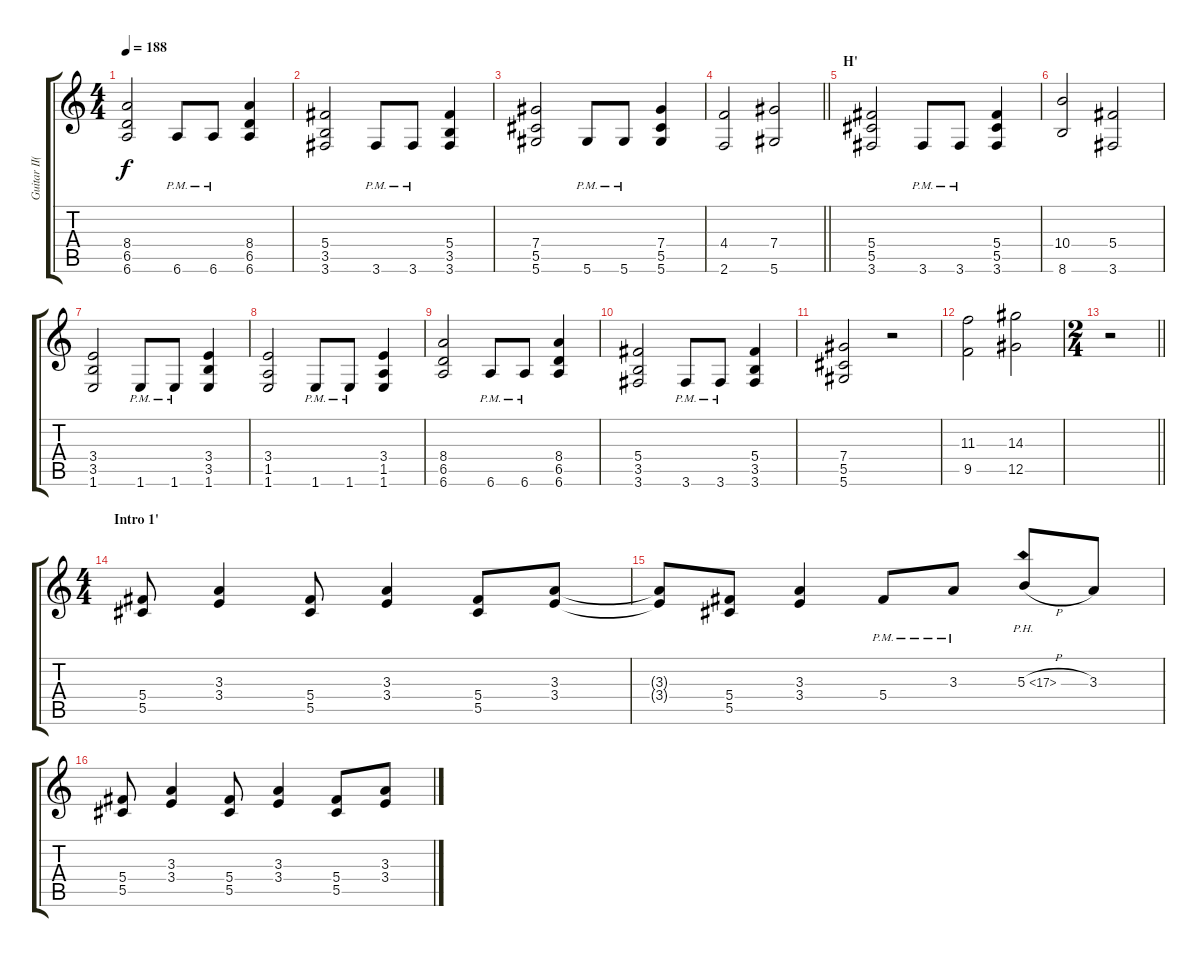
\track ("Guitar II(Hitsugi)" "Guitar II(") {instrument distortionguitar}
\staff {score tabs}
\tuning (Eb4 Bb3 Gb3 Db3 Ab2 Eb2) {hide}
\ts (4 4)
\tempo 188
\clef g2
\ks c
(8.4 6.5 6.6).2{dy f} 6.6{pm}.8 6.6{pm}.8 (8.4 6.5 6.6).4 |
(5.4 3.5 3.6).2 3.6{pm}.8 3.6{pm}.8 (5.4 3.5 3.6).4 |
(7.4 5.5 5.6).2 5.6{pm}.8 5.6{pm}.8 (7.4 5.5 5.6).4 |
\barLineRight lightlight
(4.4 2.6).2 (7.4 5.6).2 |
\section ("" "H'")
(5.4 5.5 3.6).2 3.6{pm}.8 3.6{pm}.8 (5.4 5.5 3.6).4 |
(10.4 8.6).2 (5.4 3.6).2 |
(3.4 3.5 1.6).2 1.6{pm}.8 1.6{pm}.8 (3.4 3.5 1.6).4 |
(3.4 1.5 1.6).2 1.6{pm}.8 1.6{pm}.8 (3.4 1.5 1.6).4 |
(8.4 6.5 6.6).2 6.6{pm}.8 6.6{pm}.8 (8.4 6.5 6.6).4 |
(5.4 3.5 3.6).2 3.6{pm}.8 3.6{pm}.8 (5.4 3.5 3.6).4 |
(7.4 5.5 5.6).2 r.2 |
(11.3 9.5).2 (14.3 12.5).2 |
\ts (2 4)
\barLineRight lightlight
r.2 |
\ts (4 4)
\section ("" "Intro 1'")
(5.4 5.5).8 (3.3 3.4).4 (5.4 5.5).8 (3.3 3.4).4 (5.4 5.5).8 (3.3 3.4).8 |
(3.3{t} 3.4{t}).8 (5.4 5.5).8 (3.3 3.4).4 5.4{pm}.8 3.3{pm}.8 5.3{ph 12 h}.8 3.3.8 |
(5.4 5.5).8 (3.3 3.4).4 (5.4 5.5).8 (3.3 3.4).4 (5.4 5.5).8 (3.3 3.4).8
